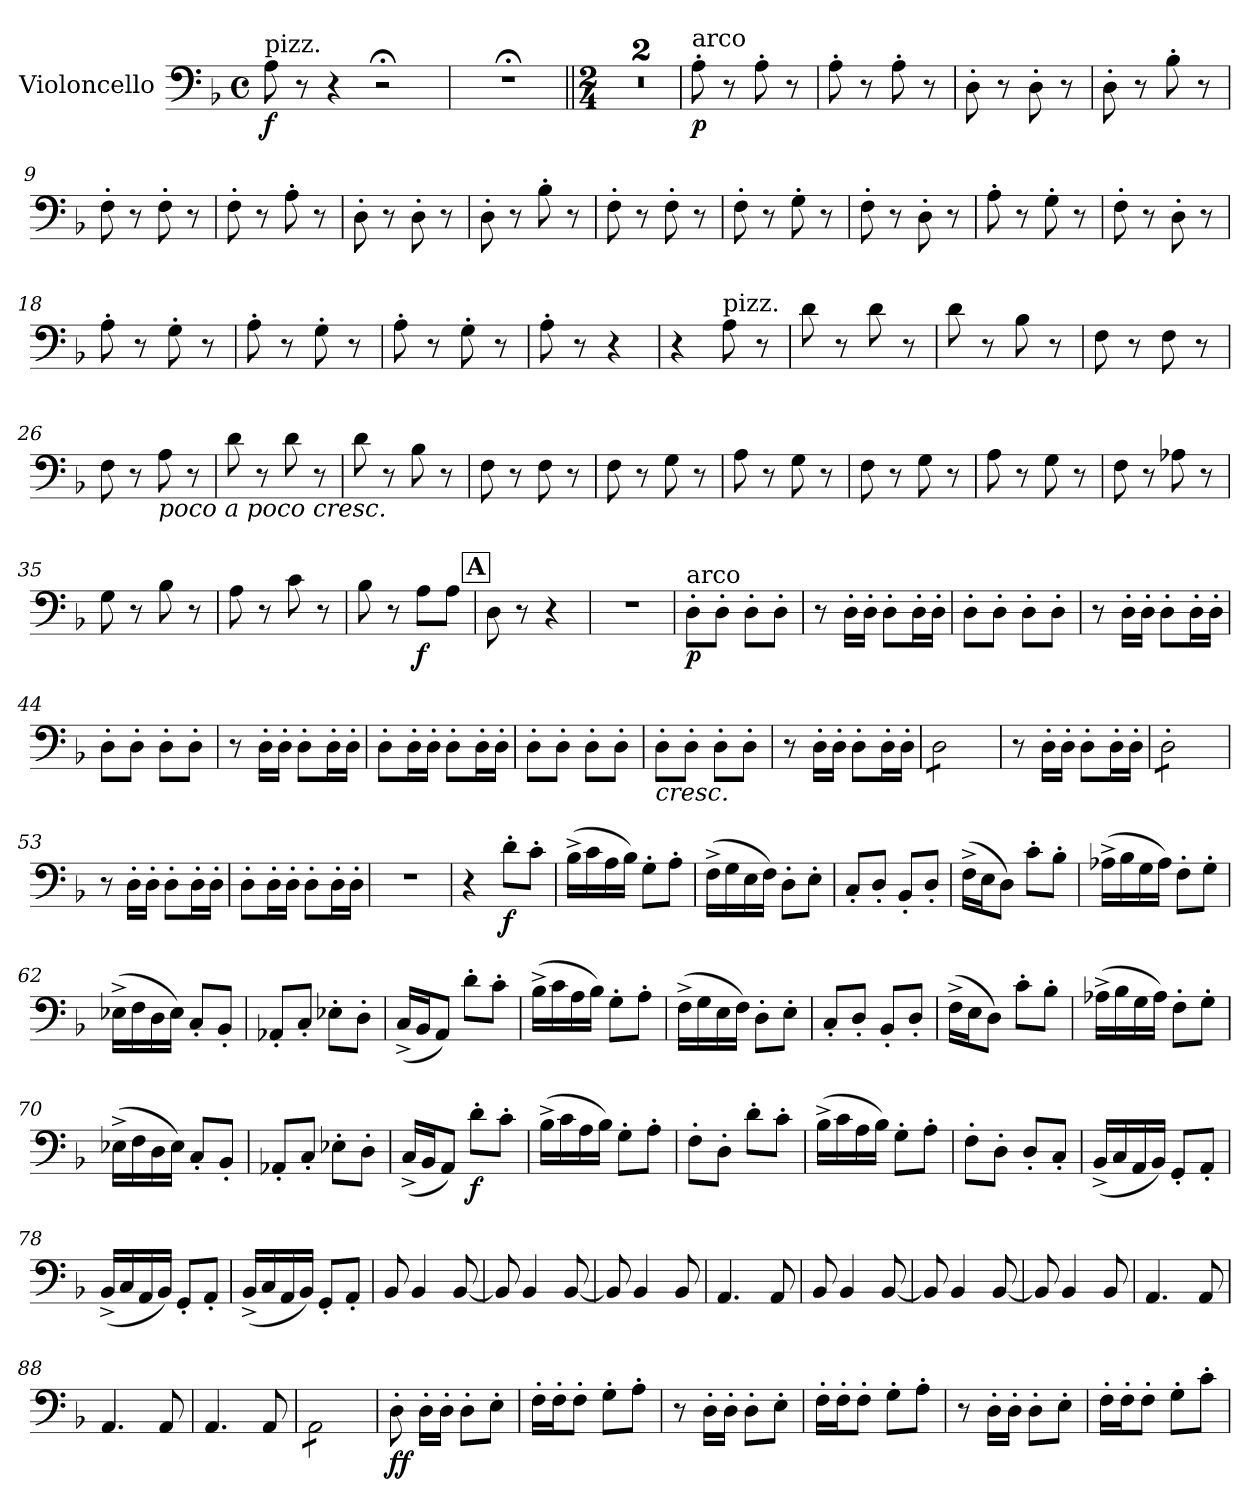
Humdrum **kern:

**kern	**dynam
*part1	*part1
*staff1	*staff1
*I"Violoncello	*
*I'Vc.	*
*clefF4	*
*k[b-]	*
*M4/4	*
*met(c)	*
*MM20	*
=1	=1
!LO:TX:a:t=pizz.	!
!	!LO:DY:b
8A\	f
8r	.
4r	.
2r;<	.
=2	=2
1r;<	.
=3||	=3||
*M2/4	*
2r	.
=4	=4
2r	.
=5	=5
!LO:TX:a:t=arco	!
!	!LO:DY:b
8A'\	p
8r	.
8A'\	.
8r	.
=6	=6
8A'\	.
8r	.
8A'\	.
8r	.
=7	=7
8D'\	.
8r	.
8D'\	.
8r	.
=8	=8
8D'\	.
8r	.
8B-'\	.
8r	.
=9	=9
8F'\	.
8r	.
8F'\	.
8r	.
=10	=10
8F'\	.
8r	.
8A'\	.
8r	.
=11	=11
8D'\	.
8r	.
8D'\	.
8r	.
!!LO:LB:g=z
=12	=12
8D'\	.
8r	.
8B-'\	.
8r	.
=13	=13
8F'\	.
8r	.
8F'\	.
8r	.
=14	=14
8F'\	.
8r	.
8G'\	.
8r	.
=15	=15
8F'\	.
8r	.
8D'\	.
8r	.
=16	=16
8A'\	.
8r	.
8G'\	.
8r	.
=17	=17
8F'\	.
8r	.
8D'\	.
8r	.
=18	=18
8A'\	.
8r	.
8G'\	.
8r	.
=19	=19
8A'\	.
8r	.
8G'\	.
8r	.
=20	=20
8A'\	.
8r	.
8G'\	.
8r	.
=21	=21
8A'\	.
8r	.
4r	.
!!LO:LB:g=z
=22	=22
4r	.
!LO:TX:a:t=pizz.	!
8A\	.
8r	.
=23	=23
8d\	.
8r	.
8d\	.
8r	.
=24	=24
8d\	.
8r	.
8B-\	.
8r	.
=25	=25
8F\	.
8r	.
8F\	.
8r	.
=26	=26
8F\	.
8r	.
!LO:TX:b:i:t=poco a poco cresc.	!
8A\	.
8r	.
=27	=27
8d\	.
8r	.
8d\	.
8r	.
=28	=28
8d\	.
8r	.
8B-\	.
8r	.
=29	=29
8F\	.
8r	.
8F\	.
8r	.
=30	=30
8F\	.
8r	.
8G\	.
8r	.
=31	=31
8A\	.
8r	.
8G\	.
8r	.
!!LO:LB:g=z
=32	=32
8F\	.
8r	.
8G\	.
8r	.
=33	=33
8A\	.
8r	.
8G\	.
8r	.
=34	=34
8F\	.
8r	.
8A-X\	.
8r	.
=35	=35
8G\	.
8r	.
8B-\	.
8r	.
=36	=36
8A\	.
8r	.
8c\	.
8r	.
=37	=37
8B-\	.
8r	.
!	!LO:DY:b
8A\L	f
8A\J	.
!!LO:REH:place=s1:a:B:fs=14:t=A
=38	=38
8D\	.
8r	.
4r	.
=39	=39
2r	.
=40	=40
!LO:TX:a:t=arco	!
!	!LO:DY:b
8D'\L	p
8D'\J	.
8D'\L	.
8D'\J	.
=41	=41
8r	.
16D'\LL	.
16D'\JJ	.
8D'\L	.
16D'\L	.
16D'\JJ	.
!!LO:LB:g=z
=42	=42
8D'\L	.
8D'\J	.
8D'\L	.
8D'\J	.
=43	=43
8r	.
16D'\LL	.
16D'\JJ	.
8D'\L	.
16D'\L	.
16D'\JJ	.
=44	=44
8D'\L	.
8D'\J	.
8D'\L	.
8D'\J	.
=45	=45
8r	.
16D'\LL	.
16D'\JJ	.
8D'\L	.
16D'\L	.
16D'\JJ	.
=46	=46
8D'\L	.
16D'\L	.
16D'\JJ	.
8D'\L	.
16D'\L	.
16D'\JJ	.
=47	=47
8D'\L	.
8D'\J	.
8D'\L	.
8D'\J	.
=48	=48
!LO:TX:b:i:t=cresc.	!
8D'\L	.
8D'\J	.
8D'\L	.
8D'\J	.
=49	=49
8r	.
16D'\LL	.
16D'\JJ	.
8D'\L	.
16D'\L	.
16D'\JJ	.
=50	=50
*tremolo	*
8D\L	.
8D\	.
8D\	.
8D\J	.
*Xtremolo	*
!!LO:LB:g=z
=51	=51
8r	.
16D'\LL	.
16D'\JJ	.
8D'\L	.
16D'\L	.
16D'\JJ	.
=52	=52
*tremolo	*
8D'\L	.
8D'\	.
8D'\	.
8D'\J	.
*Xtremolo	*
=53	=53
8r	.
16D'\LL	.
16D'\JJ	.
8D'\L	.
16D'\L	.
16D'\JJ	.
=54	=54
8D'\L	.
16D'\L	.
16D'\JJ	.
8D'\L	.
16D'\L	.
16D'\JJ	.
=55	=55
2r	.
=56	=56
4r	.
!	!LO:DY:b
8d'\L	f
8c'\J	.
=57	=57
(>16B-^\LL	.
16c\	.
16A\	.
16B-\JJ)	.
8G'\L	.
8A'\J	.
=58	=58
(>16F^\LL	.
16G\	.
16E\	.
16F\JJ)	.
8D'\L	.
8E'\J	.
!!LO:LB:g=z
=59	=59
8C'/L	.
8D'/J	.
8BB-'/L	.
8D'/J	.
=60	=60
(>16F^\LL	.
16E\J	.
8D\J)	.
8c'\L	.
8B-'\J	.
=61	=61
(>16A-X^\LL	.
16B-\	.
16G\	.
16A-\JJ)	.
8F'\L	.
8G'\J	.
=62	=62
(>16E-X^\LL	.
16F\	.
16D\	.
16E-\JJ)	.
8C'/L	.
8BB-'/J	.
=63	=63
8AA-X'/L	.
8C'/J	.
8E-X'\L	.
8D'\J	.
=64	=64
(<16C^/LL	.
16BB-/J	.
8AA/J)	.
8d'\L	.
8c'\J	.
=65	=65
(>16B-^\LL	.
16c\	.
16A\	.
16B-\JJ)	.
8G'\L	.
8A'\J	.
!!LO:LB:g=z
=66	=66
(>16F^\LL	.
16G\	.
16E\	.
16F\JJ)	.
8D'\L	.
8E'\J	.
=67	=67
8C'/L	.
8D'/J	.
8BB-'/L	.
8D'/J	.
=68	=68
(>16F^\LL	.
16E\J	.
8D\J)	.
8c'\L	.
8B-'\J	.
=69	=69
(>16A-X^\LL	.
16B-\	.
16G\	.
16A-\JJ)	.
8F'\L	.
8G'\J	.
=70	=70
(>16E-X^\LL	.
16F\	.
16D\	.
16E-\JJ)	.
8C'/L	.
8BB-'/J	.
=71	=71
8AA-X'/L	.
8C'/J	.
8E-X'\L	.
8D'\J	.
=72	=72
(<16C^/LL	.
16BB-/J	.
8AA/J)	.
!	!LO:DY:b
8d'\L	f
8c'\J	.
!!LO:LB:g=z
=73	=73
(>16B-^\LL	.
16c\	.
16A\	.
16B-\JJ)	.
8G'\L	.
8A'\J	.
=74	=74
8F'\L	.
8D'\J	.
8d'\L	.
8c'\J	.
=75	=75
(>16B-^\LL	.
16c\	.
16A\	.
16B-\JJ)	.
8G'\L	.
8A'\J	.
=76	=76
8F'\L	.
8D'\J	.
8D'/L	.
8C'/J	.
=77	=77
(<16BB-^/LL	.
16C/	.
16AA/	.
16BB-/JJ)	.
8GG'/L	.
8AA'/J	.
=78	=78
(<16BB-^/LL	.
16C/	.
16AA/	.
16BB-/JJ)	.
8GG'/L	.
8AA'/J	.
=79	=79
(<16BB-^/LL	.
16C/	.
16AA/	.
16BB-/JJ)	.
8GG'/L	.
8AA'/J	.
=80	=80
8BB-/	.
4BB-/	.
[8BB-/	.
!!LO:LB:g=z
=81	=81
8BB-/]	.
4BB-/	.
[8BB-/	.
=82	=82
8BB-/]	.
4BB-/	.
8BB-/	.
=83	=83
4.AA/	.
8AA/	.
=84	=84
8BB-/	.
4BB-/	.
[8BB-/	.
=85	=85
8BB-/]	.
4BB-/	.
[8BB-/	.
=86	=86
8BB-/]	.
4BB-/	.
8BB-/	.
=87	=87
4.AA/	.
8AA/	.
=88	=88
4.AA/	.
8AA/	.
=89	=89
4.AA/	.
8AA/	.
=90	=90
*tremolo	*
8AA\L	.
8AA\	.
8AA\	.
8AA\J	.
*Xtremolo	*
!!LO:PB:g=z
=91	=91
!	!LO:DY:b
8D'\	ff
16D'\LL	.
16D'\JJ	.
8D'\L	.
8E'\J	.
=92	=92
16F'\LL	.
16F'\J	.
8F'\J	.
8G'\L	.
8A'\J	.
=93	=93
8r	.
16D'\LL	.
16D'\JJ	.
8D'\L	.
8E'\J	.
=94	=94
16F'\LL	.
16F'\J	.
8F'\J	.
8G'\L	.
8A'\J	.
=95	=95
8r	.
16D'\LL	.
16D'\JJ	.
8D'\L	.
8E'\J	.
=96	=96
16F'\LL	.
16F'\J	.
8F'\J	.
8G'\L	.
8c'\J	.
=	=
*-	*-
